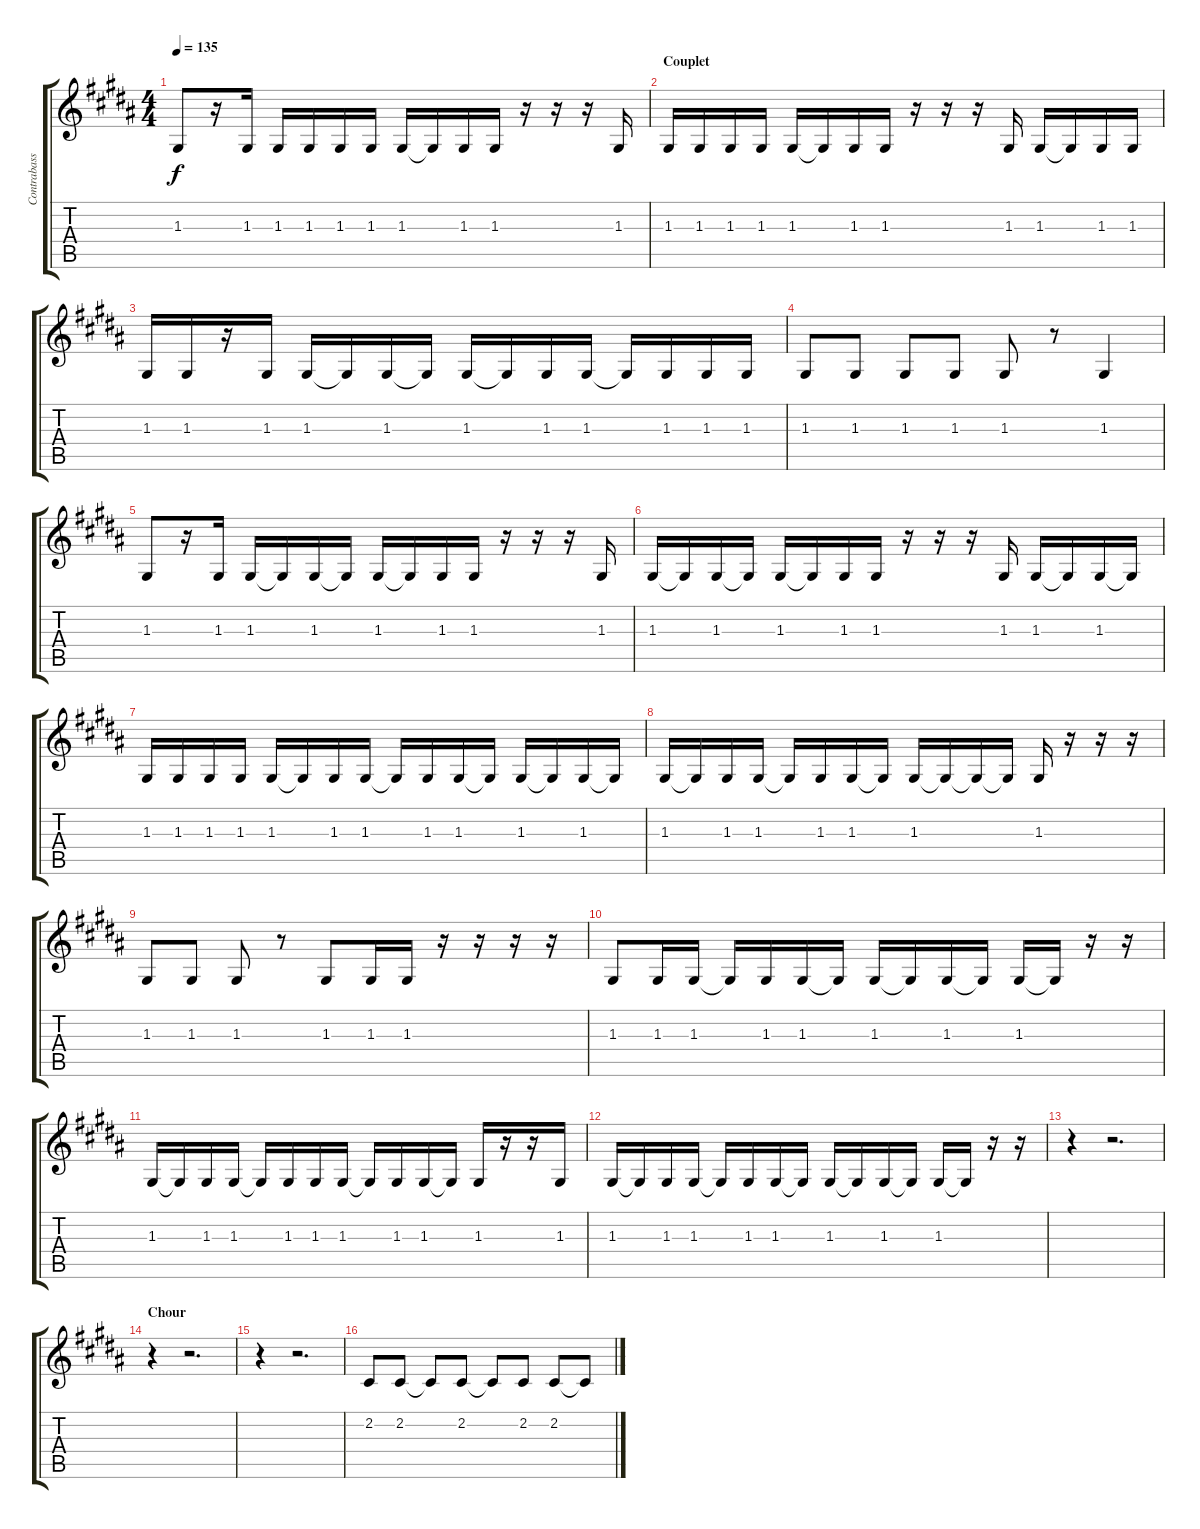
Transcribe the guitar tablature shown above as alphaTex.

\track ("Contrabassoon" "Contrabass") {instrument bassoon}
\staff {score tabs}
\tuning (E4 B3 G3 D3 A2 E2) {hide}
\ts (4 4)
\tempo 135
\clef g2
\ks b
1.3.8{dy f} r.16 1.3.16 1.3.16 1.3.16 1.3.16 1.3.16 1.3.16 1.3{t}.16 1.3.16 1.3.16 r.16 r.16 r.16 1.3.16 |
\section ("" "Couplet")
1.3.16 1.3.16 1.3.16 1.3.16 1.3.16 1.3{t}.16 1.3.16 1.3.16 r.16 r.16 r.16 1.3.16 1.3.16 1.3{t}.16 1.3.16 1.3.16 |
1.3.16 1.3.16 r.16 1.3.16 1.3.16 1.3{t}.16 1.3.16 1.3{t}.16 1.3.16 1.3{t}.16 1.3.16 1.3.16 1.3{t}.16 1.3.16 1.3.16 1.3.16 |
1.3.8 1.3.8 1.3.8 1.3.8 1.3.8 r.8 1.3.4 |
1.3.8 r.16 1.3.16 1.3.16 1.3{t}.16 1.3.16 1.3{t}.16 1.3.16 1.3{t}.16 1.3.16 1.3.16 r.16 r.16 r.16 1.3.16 |
1.3.16 1.3{t}.16 1.3.16 1.3{t}.16 1.3.16 1.3{t}.16 1.3.16 1.3.16 r.16 r.16 r.16 1.3.16 1.3.16 1.3{t}.16 1.3.16 1.3{t}.16 |
1.3.16 1.3.16 1.3.16 1.3.16 1.3.16 1.3{t}.16 1.3.16 1.3.16 1.3{t}.16 1.3.16 1.3.16 1.3{t}.16 1.3.16 1.3{t}.16 1.3.16 1.3{t}.16 |
1.3.16 1.3{t}.16 1.3.16 1.3.16 1.3{t}.16 1.3.16 1.3.16 1.3{t}.16 1.3.16 1.3{t}.16 1.3{t}.16 1.3{t}.16 1.3.16 r.16 r.16 r.16 |
1.3.8 1.3.8 1.3.8 r.8 1.3.8 1.3.16 1.3.16 r.16 r.16 r.16 r.16 |
1.3.8 1.3.16 1.3.16 1.3{t}.16 1.3.16 1.3.16 1.3{t}.16 1.3.16 1.3{t}.16 1.3.16 1.3{t}.16 1.3.16 1.3{t}.16 r.16 r.16 |
1.3.16 1.3{t}.16 1.3.16 1.3.16 1.3{t}.16 1.3.16 1.3.16 1.3.16 1.3{t}.16 1.3.16 1.3.16 1.3{t}.16 1.3.16 r.16 r.16 1.3.16 |
1.3.16 1.3{t}.16 1.3.16 1.3.16 1.3{t}.16 1.3.16 1.3.16 1.3{t}.16 1.3.16 1.3{t}.16 1.3.16 1.3{t}.16 1.3.16 1.3{t}.16 r.16 r.16 |
r.4 r.2{d} |
\section ("" "Chour")
r.4 r.2{d} |
r.4 r.2{d} |
2.2.8 2.2.8 2.2{t}.8 2.2.8 2.2{t}.8 2.2.8 2.2.8 2.2{t}.8
